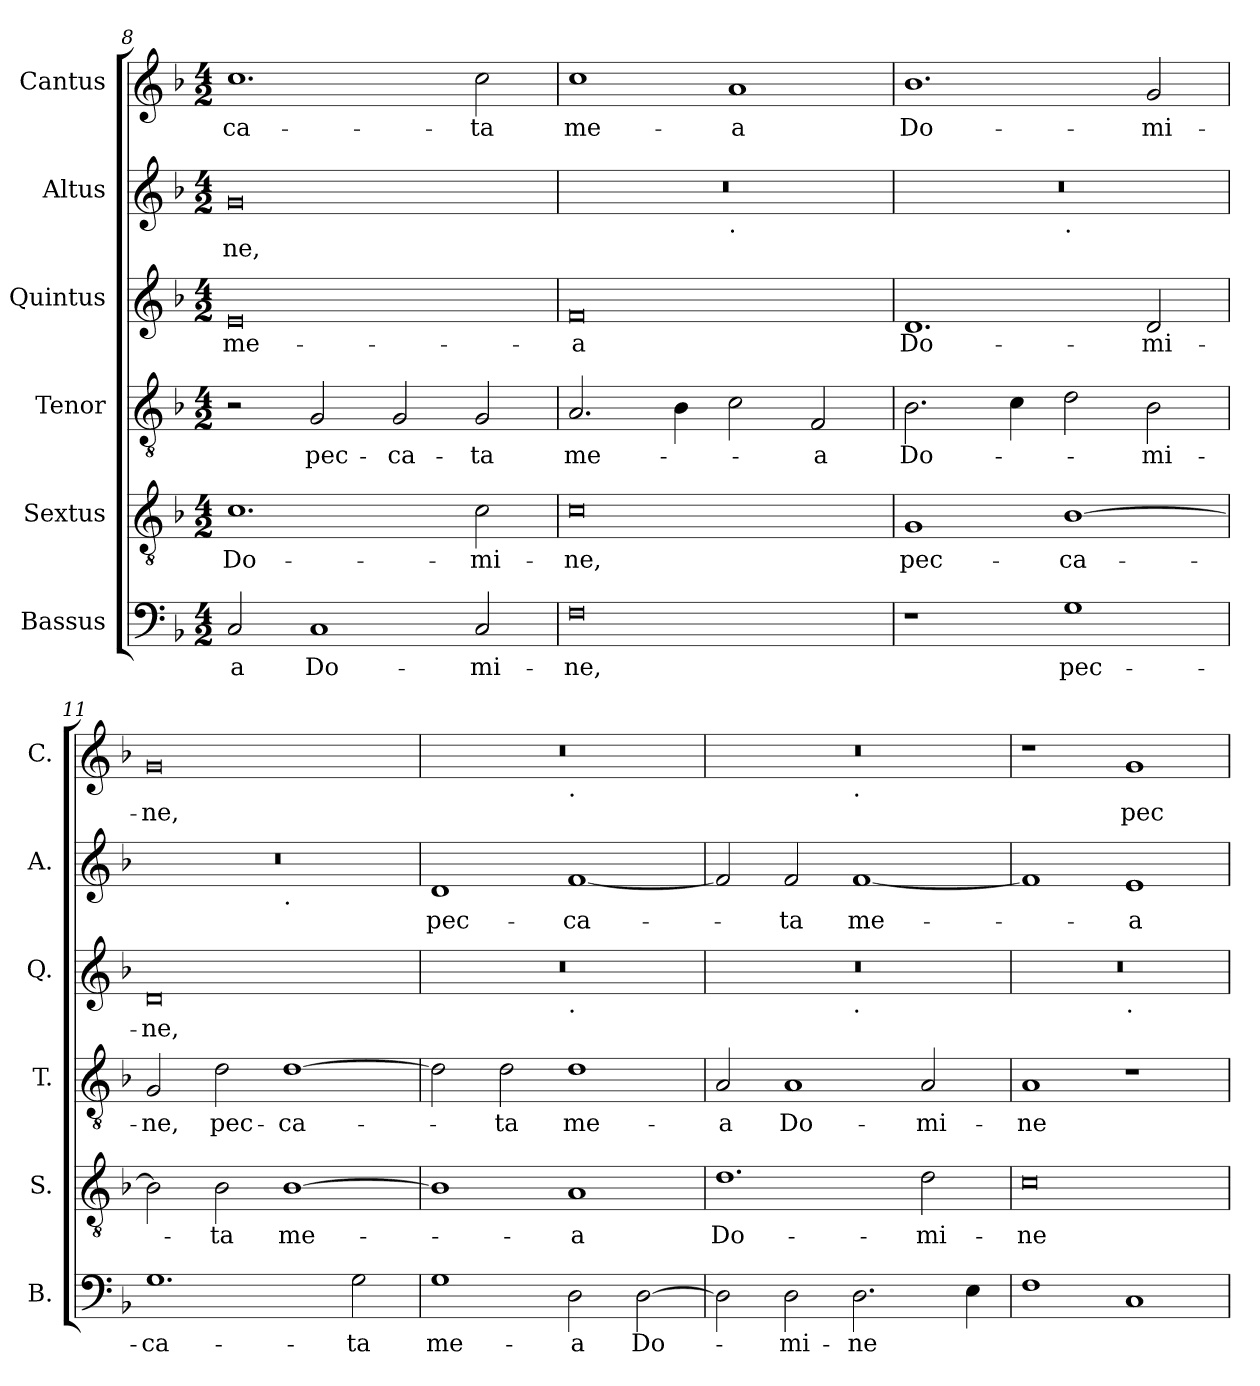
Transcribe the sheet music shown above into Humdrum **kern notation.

**kern	**text	**kern	**text	**kern	**text	**kern	**text	**kern	**text	**kern	**text
*part6	*part6	*part5	*part5	*part4	*part4	*part3	*part3	*part2	*part2	*part1	*part1
*staff6	*staff6	*staff5	*staff5	*staff4	*staff4	*staff3	*staff3	*staff2	*staff2	*staff1	*staff1
*I"Bassus	*	*I"Sextus	*	*I"Tenor	*	*I"Quintus	*	*I"Altus	*	*I"Cantus	*
*I'B.	*	*I'S.	*	*I'T.	*	*I'Q.	*	*I'A.	*	*I'C.	*
*clefF4	*	*clefGv2	*	*clefGv2	*	*clefG2	*	*clefG2	*	*clefG2	*
*k[b-]	*	*k[b-]	*	*k[b-]	*	*k[b-]	*	*k[b-]	*	*k[b-]	*
*M4/2	*	*M4/2	*	*M4/2	*	*M4/2	*	*M4/2	*	*M4/2	*
=8	=8	=8	=8	=8	=8	=8	=8	=8	=8	=8	=8
!	!LO:LY:b	!	!LO:LY:b	!	!	!	!LO:LY:b	!	!LO:LY:b	!	!LO:LY:b
2C/	-a	1.c	Do-	2r	.	0e	me-	0g	-ne,	1.cc	-ca-
!	!LO:LY:b	!	!	!	!LO:LY:b	!	!	!	!	!	!
1C	Do-	.	.	2G/	pec-	.	.	.	.	.	.
!	!	!	!	!	!LO:LY:b	!	!	!	!	!	!
.	.	.	.	2G/	-ca-	.	.	.	.	.	.
!	!LO:LY:b	!	!LO:LY:b	!	!LO:LY:b	!	!	!	!	!	!LO:LY:b
2C/	-mi-	2c\	-mi-	2G/	-ta	.	.	.	.	2cc\	-ta
=9	=9	=9	=9	=9	=9	=9	=9	=9	=9	=9	=9
!	!LO:LY:b	!	!LO:LY:b	!	!LO:LY:b	!	!LO:LY:b	!	!	!	!LO:LY:b
*	*	*	*	*	*	*	*	*^	*	*	*
0F	-ne,	0c	-ne,	2.A/	me-	0f	-a	0r	1ryy	.	1cc	me-
.	.	.	.	4B-\	.	.	.	.	.	.	.	.
!	!	!	!	!	!	!	!	!	!LO:TX:b:t=.	!	!	!
!	!	!	!	!	!	!	!	!	!	!	!	!LO:LY:b
.	.	.	.	2c\	.	.	.	.	1ryy	.	1a	-a
!	!	!	!	!	!LO:LY:b	!	!	!	!	!	!	!
.	.	.	.	2F/	-a	.	.	.	.	.	.	.
!!LO:LB:g=z
=10	=10	=10	=10	=10	=10	=10	=10	=10	=10	=10	=10	=10
!	!	!	!LO:LY:b	!	!LO:LY:b	!	!LO:LY:b	!	!	!	!	!LO:LY:b
1r	.	1G	pec-	2.B-\	Do-	1.d	Do-	0r	1ryy	.	1.b-	Do-
.	.	.	.	4c\	.	.	.	.	.	.	.	.
!	!	!	!	!	!	!	!	!	!LO:TX:b:t=.	!	!	!
!	!LO:LY:b	!	!LO:LY:b	!	!	!	!	!	!	!	!	!
1G	pec-	[1B-	-ca-	2d\	.	.	.	.	1ryy	.	.	.
!	!	!	!	!	!LO:LY:b	!	!LO:LY:b	!	!	!	!	!LO:LY:b
.	.	.	.	2B-\	-mi-	2d/	-mi-	.	.	.	2g/	-mi-
=11	=11	=11	=11	=11	=11	=11	=11	=11	=11	=11	=11	=11
!	!LO:LY:b	!	!	!	!LO:LY:b	!	!LO:LY:b	!	!	!	!	!LO:LY:b
1.G	-ca-	2B-\]	.	2G/	-ne,	0d	-ne,	0r	1ryy	.	0g	-ne,
!	!	!	!LO:LY:b	!	!LO:LY:b	!	!	!	!	!	!	!
.	.	2B-\	-ta	2d\	pec-	.	.	.	.	.	.	.
!	!	!	!	!	!	!	!	!	!LO:TX:b:t=.	!	!	!
!	!	!	!LO:LY:b	!	!LO:LY:b	!	!	!	!	!	!	!
.	.	[1B-	me-	[1d	-ca-	.	.	.	1ryy	.	.	.
!	!LO:LY:b	!	!	!	!	!	!	!	!	!	!	!
2G\	-ta	.	.	.	.	.	.	.	.	.	.	.
=12	=12	=12	=12	=12	=12	=12	=12	=12	=12	=12	=12	=12
!	!LO:LY:b	!	!	!	!	!	!	!	!	!LO:LY:b	!	!
*	*	*	*	*	*	*^	*	*v	*v	*	*^	*
1G	me-	1B-]	.	2d\]	.	0r	1ryy	.	1d	pec-	0r	1ryy	.
!	!	!	!	!	!LO:LY:b	!	!	!	!	!	!	!	!
.	.	.	.	2d\	-ta	.	.	.	.	.	.	.	.
!	!	!	!	!	!	!	!	!	!	!	!	!LO:TX:b:t=.	!
!	!	!	!	!	!	!	!LO:TX:b:t=.	!	!	!	!	!	!
!	!LO:LY:b	!	!LO:LY:b	!	!LO:LY:b	!	!	!	!	!LO:LY:b	!	!	!
2D\	-a	1A	-a	1d	me-	.	1ryy	.	[1f	-ca-	.	1ryy	.
!	!LO:LY:b	!	!	!	!	!	!	!	!	!	!	!	!
[2D\	Do-	.	.	.	.	.	.	.	.	.	.	.	.
=13	=13	=13	=13	=13	=13	=13	=13	=13	=13	=13	=13	=13	=13
!	!	!	!LO:LY:b	!	!LO:LY:b	!	!	!	!	!	!	!	!
2D\]	.	1.d	Do-	2A/	-a	0r	1ryy	.	2f/]	.	0r	1ryy	.
!	!LO:LY:b	!	!	!	!LO:LY:b	!	!	!	!	!LO:LY:b	!	!	!
2D\	-mi-	.	.	1A	Do-	.	.	.	2f/	-ta	.	.	.
!	!	!	!	!	!	!	!	!	!	!	!	!LO:TX:b:t=.	!
!	!	!	!	!	!	!	!LO:TX:b:t=.	!	!	!	!	!	!
!	!LO:LY:b	!	!	!	!	!	!	!	!	!LO:LY:b	!	!	!
2.D\	-ne	.	.	.	.	.	1ryy	.	[1f	me-	.	1ryy	.
!	!	!	!LO:LY:b	!	!LO:LY:b	!	!	!	!	!	!	!	!
.	.	2d\	-mi-	2A/	-mi-	.	.	.	.	.	.	.	.
4E\	.	.	.	.	.	.	.	.	.	.	.	.	.
=14	=14	=14	=14	=14	=14	=14	=14	=14	=14	=14	=14	=14	=14
!	!	!	!LO:LY:b	!	!LO:LY:b	!	!	!	!	!	!	!	!
*	*	*	*	*	*	*	*	*	*	*	*v	*v	*
1F	.	0c	-ne	1A	-ne	0r	1ryy	.	1f]	.	1r	.
!	!	!	!	!	!	!	!LO:TX:b:t=.	!	!	!	!	!
!	!	!	!	!	!	!	!	!	!	!LO:LY:b	!	!LO:LY:b
1C	.	.	.	1r	.	.	1ryy	.	1e	-a	1g	pec-
*	*	*	*	*	*	*v	*v	*	*	*	*	*
=	=	=	=	=	=	=	=	=	=	=	=
*-	*-	*-	*-	*-	*-	*-	*-	*-	*-	*-	*-
